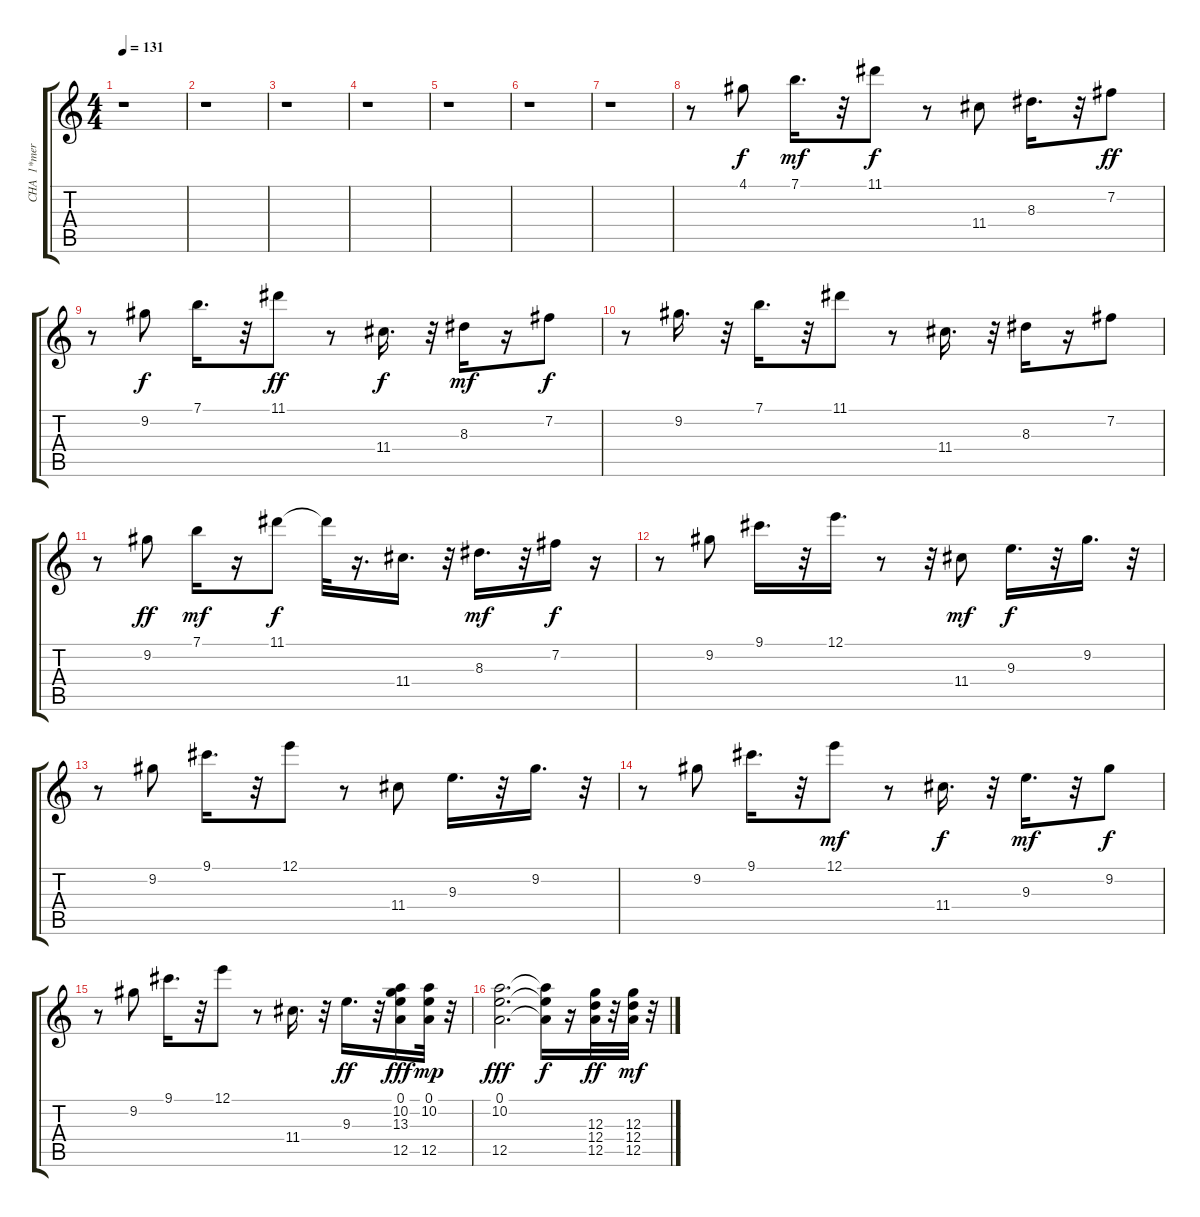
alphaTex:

\track ("CHA  1*merged" "CHA  1*mer") {instrument acousticguitarsteel}
\staff {score tabs}
\tuning (E4 B3 G3 D3 A2 E2) {hide}
\ts (4 4)
\tempo 131
\clef g2
\ks c
r.1{dy f} |
r.1 |
r.1 |
r.1 |
r.1 |
r.1 |
r.1 |
r.8 4.1.8 7.1.16{d dy mf} r.32 11.1.8{dy f} r.8 11.4.8 8.3.16{d} r.32 7.2.8{dy ff} |
r.8 9.2.8{dy f} 7.1.16{d} r.32 11.1.8{dy ff} r.8 11.4.16{d dy f} r.32 8.3.16{dy mf} r.16 7.2.8{dy f} |
r.8 9.2.16{d} r.32 7.1.16{d} r.32 11.1.8 r.8 11.4.16{d} r.32 8.3.16 r.16 7.2.8 |
r.8 9.2.8{dy ff} 7.1.16{dy mf} r.16 11.1.8{dy f} 11.1{t}.32 r.16{d} 11.4.16{d} r.32 8.3.16{d dy mf} r.32 7.2.16{dy f} r.16 |
r.8 9.2.8 9.1.16{d} r.32 12.1.16{d} r.8 r.32 11.4.8{dy mf} 9.3.16{d dy f} r.32 9.2.16{d} r.32 |
r.8 9.2.8 9.1.16{d} r.32 12.1.8 r.8 11.4.8 9.3.16{d} r.32 9.2.16{d} r.32 |
r.8 9.2.8 9.1.16{d} r.32 12.1.8{dy mf} r.8 11.4.16{d dy f} r.32 9.3.16{d dy mf} r.32 9.2.8{dy f} |
r.8 9.2.8 9.1.16{d} r.32 12.1.8 r.8 11.4.16{d} r.32 9.3.16{d dy ff} r.32 (0.1 10.2 13.3 12.5).16{dy fff} (0.1 10.2 12.5).32{dy mp} r.32 |
(0.1 10.2 12.5).2{d dy fff} (0.1{t} 10.2{t} 12.5{t}).16{dy f} r.16 (12.3 12.4 12.5).32{dy ff} r.32 (12.3 12.4 12.5).32{dy mf} r.32
